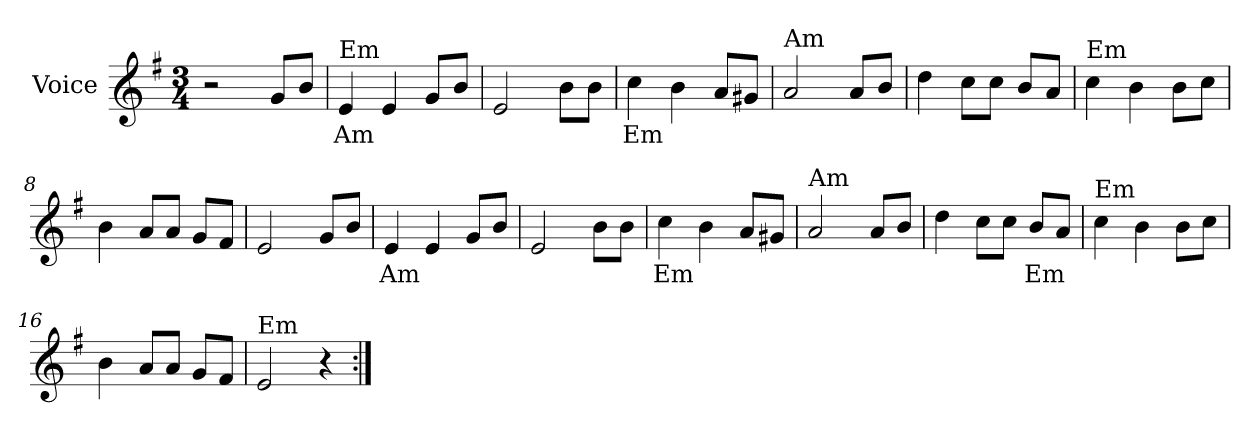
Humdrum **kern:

**kern	**text
*part1	*part1
*staff1	*staff1
*I"Voice	*
*I'V	*
*clefG2	*
*k[f#]	*
*M3/4	*
=1	=1
2rcc	.
8g/L	.
8b/J	.
=2	=2
!LO:TX:a:t=Em	!
!	!LO:LY:b
4e/	Am
4e/	.
8g/L	.
8b/J	.
=3	=3
2e/	.
8b\L	.
8b\J	.
!!LO:LB:g=z
=4	=4
!	!LO:LY:b
4cc\	Em
4b\	.
8a/L	.
8g#X/J	.
=5	=5
!LO:TX:a:t=Am	!
2a/	.
8a/L	.
8b/J	.
=6	=6
4dd\	.
8cc\L	.
8cc\J	.
8b/L	.
8a/J	.
!!LO:LB:g=z
=7	=7
!LO:TX:a:t=Em	!
4cc\	.
4b\	.
8b\L	.
8cc\J	.
=8	=8
4b\	.
8a/L	.
8a/J	.
8g/L	.
8f#/J	.
=9	=9
2e/	.
8g/L	.
8b/J	.
!!LO:LB:g=z
=10	=10
!	!LO:LY:b
4e/	Am
4e/	.
8g/L	.
8b/J	.
=11	=11
2e/	.
8b\L	.
8b\J	.
=12	=12
!	!LO:LY:b
4cc\	Em
4b\	.
8a/L	.
8g#X/J	.
!!LO:LB:g=z
=13	=13
!LO:TX:a:t=Am	!
2a/	.
8a/L	.
8b/J	.
=14	=14
4dd\	.
8cc\L	.
8cc\J	.
!	!LO:LY:b
8b/L	Em
8a/J	.
=15	=15
!LO:TX:a:t=Em	!
4cc\	.
4b\	.
8b\L	.
8cc\J	.
!!LO:LB:g=z
=16	=16
4b\	.
8a/L	.
8a/J	.
8g/L	.
8f#/J	.
=17	=17
!LO:TX:a:t=Em	!
2e/	.
4r	.
=:|!	=:|!
*-	*-
